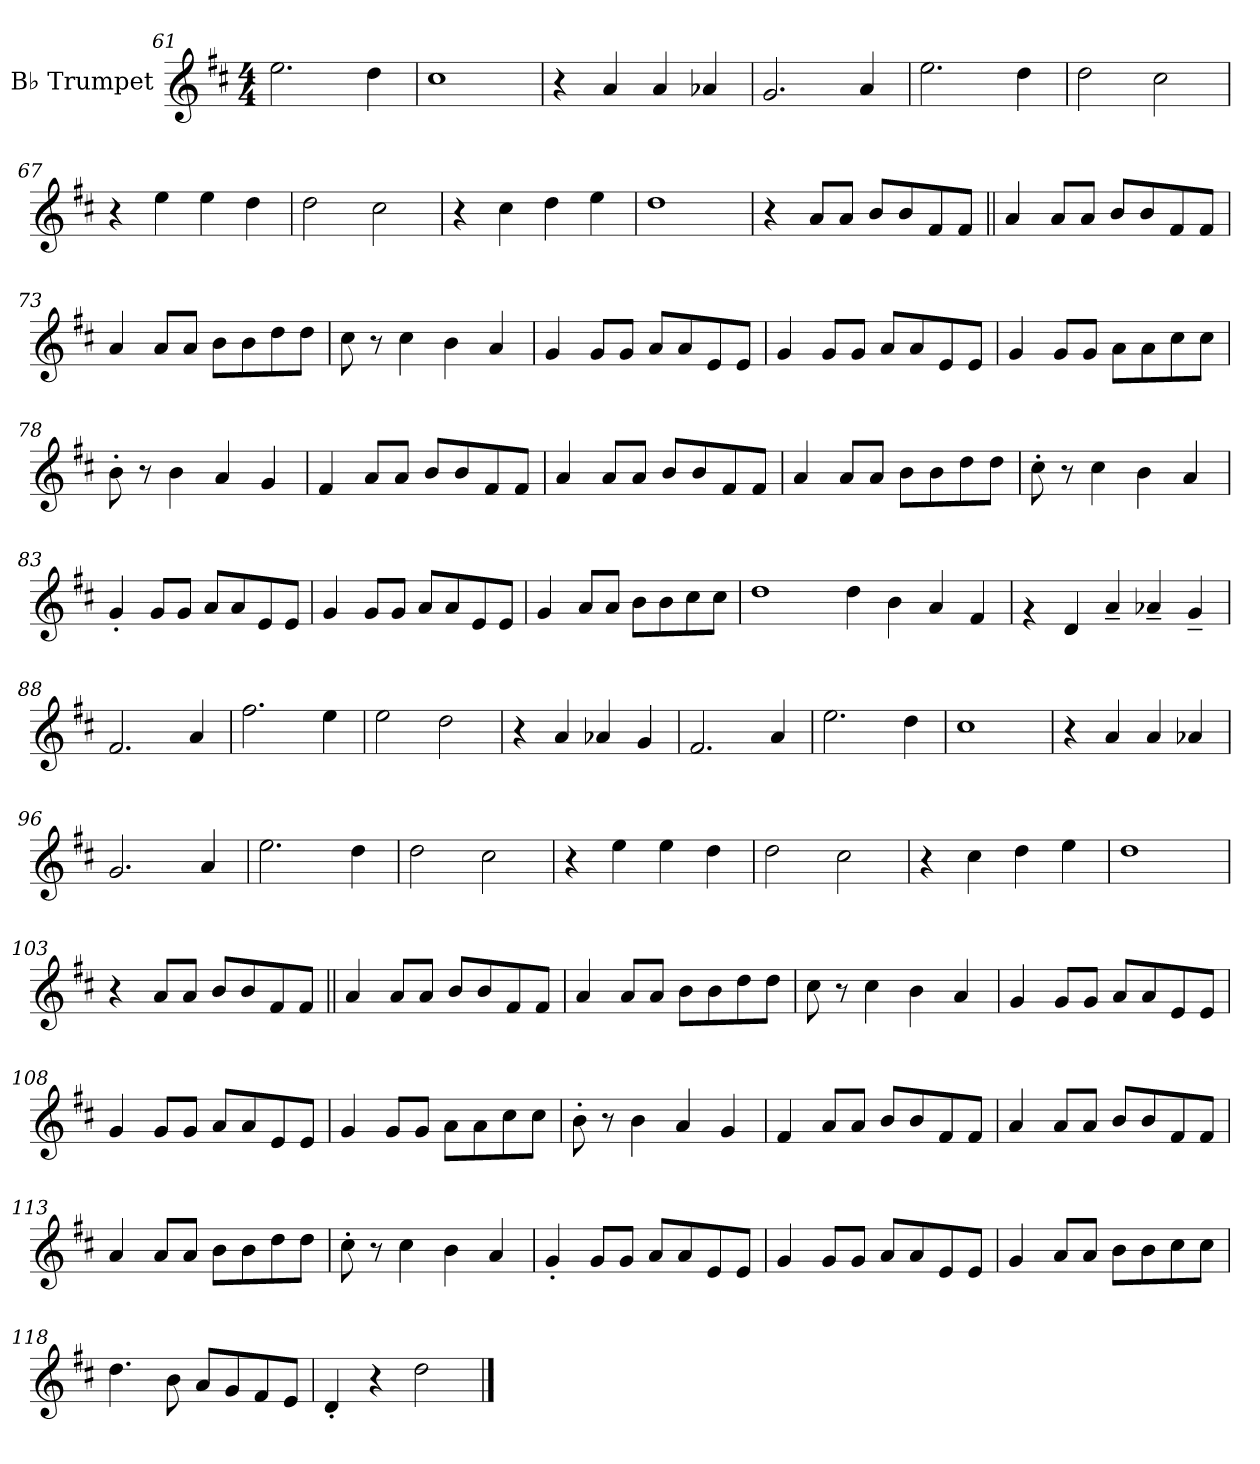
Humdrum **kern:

**kern
*part1
*staff1
*I"B♭ Trumpet
*I'B♭ Tp.
*clefG2
*ITrd1c2
*k[]
*M4/4
=61
2.dd
4cc
=62
1b
=63
4r
4g
4g
4g-X
=64
2.f
4g
=65
2.dd
4cc
=66
2cc
2b
=67
4r
4dd
4dd
4cc
=68
2cc
2b
=69
4r
4b
4cc
4dd
=70
1cc
=71
4r
8gL
8gJ
8aL
8a
8e
8eJ
=72||
4g
8gL
8gJ
8aL
8a
8e
8eJ
=73
4g
8gL
8gJ
8aL
8a
8cc
8ccJ
=74
8b
8r
4b
4a
4g
=75
4f
8fL
8fJ
8gL
8g
8d
8dJ
=76
4f
8fL
8fJ
8gL
8g
8d
8dJ
=77
4f
8fL
8fJ
8gL
8g
8b
8bJ
=78
8a'
8r
4a
4g
4f
=79
4e
8gL
8gJ
8aL
8a
8e
8eJ
=80
4g
8gL
8gJ
8aL
8a
8e
8eJ
=81
4g
8gL
8gJ
8aL
8a
8cc
8ccJ
=82
8b'
8r
4b
4a
4g
=83
4f'
8fL
8fJ
8gL
8g
8d
8dJ
=84
4f
8fL
8fJ
8gL
8g
8d
8dJ
=85
4f
8gL
8gJ
8aL
8a
8b
8bJ
=86
1cc
4cc!
4a!
4g!
4e!
=87
4rg
4c!
4g~
4g-X~
4f~
=88
2.e
4g
=89
2.ee
4dd
=90
2dd
2cc
=91
4r
4g
4g-X
4f
=92
2.e
4g
=93
2.dd
4cc
=94
1b
=95
4r
4g
4g
4g-X
=96
2.f
4g
=97
2.dd
4cc
=98
2cc
2b
=99
4r
4dd
4dd
4cc
=100
2cc
2b
=101
4r
4b
4cc
4dd
=102
1cc
=103
4r
8gL
8gJ
8aL
8a
8e
8eJ
=104||
4g
8gL
8gJ
8aL
8a
8e
8eJ
=105
4g
8gL
8gJ
8aL
8a
8cc
8ccJ
=106
8b
8r
4b
4a
4g
=107
4f
8fL
8fJ
8gL
8g
8d
8dJ
=108
4f
8fL
8fJ
8gL
8g
8d
8dJ
=109
4f
8fL
8fJ
8gL
8g
8b
8bJ
=110
8a'
8r
4a
4g
4f
=111
4e
8gL
8gJ
8aL
8a
8e
8eJ
=112
4g
8gL
8gJ
8aL
8a
8e
8eJ
=113
4g
8gL
8gJ
8aL
8a
8cc
8ccJ
=114
8b'
8r
4b
4a
4g
=115
4f'
8fL
8fJ
8gL
8g
8d
8dJ
=116
4f
8fL
8fJ
8gL
8g
8d
8dJ
=117
4f
8gL
8gJ
8aL
8a
8b
8bJ
=118
4.cc
8a
8gL
8f
8e
8dJ
=119
4c'
4r
2cc
==
*-
